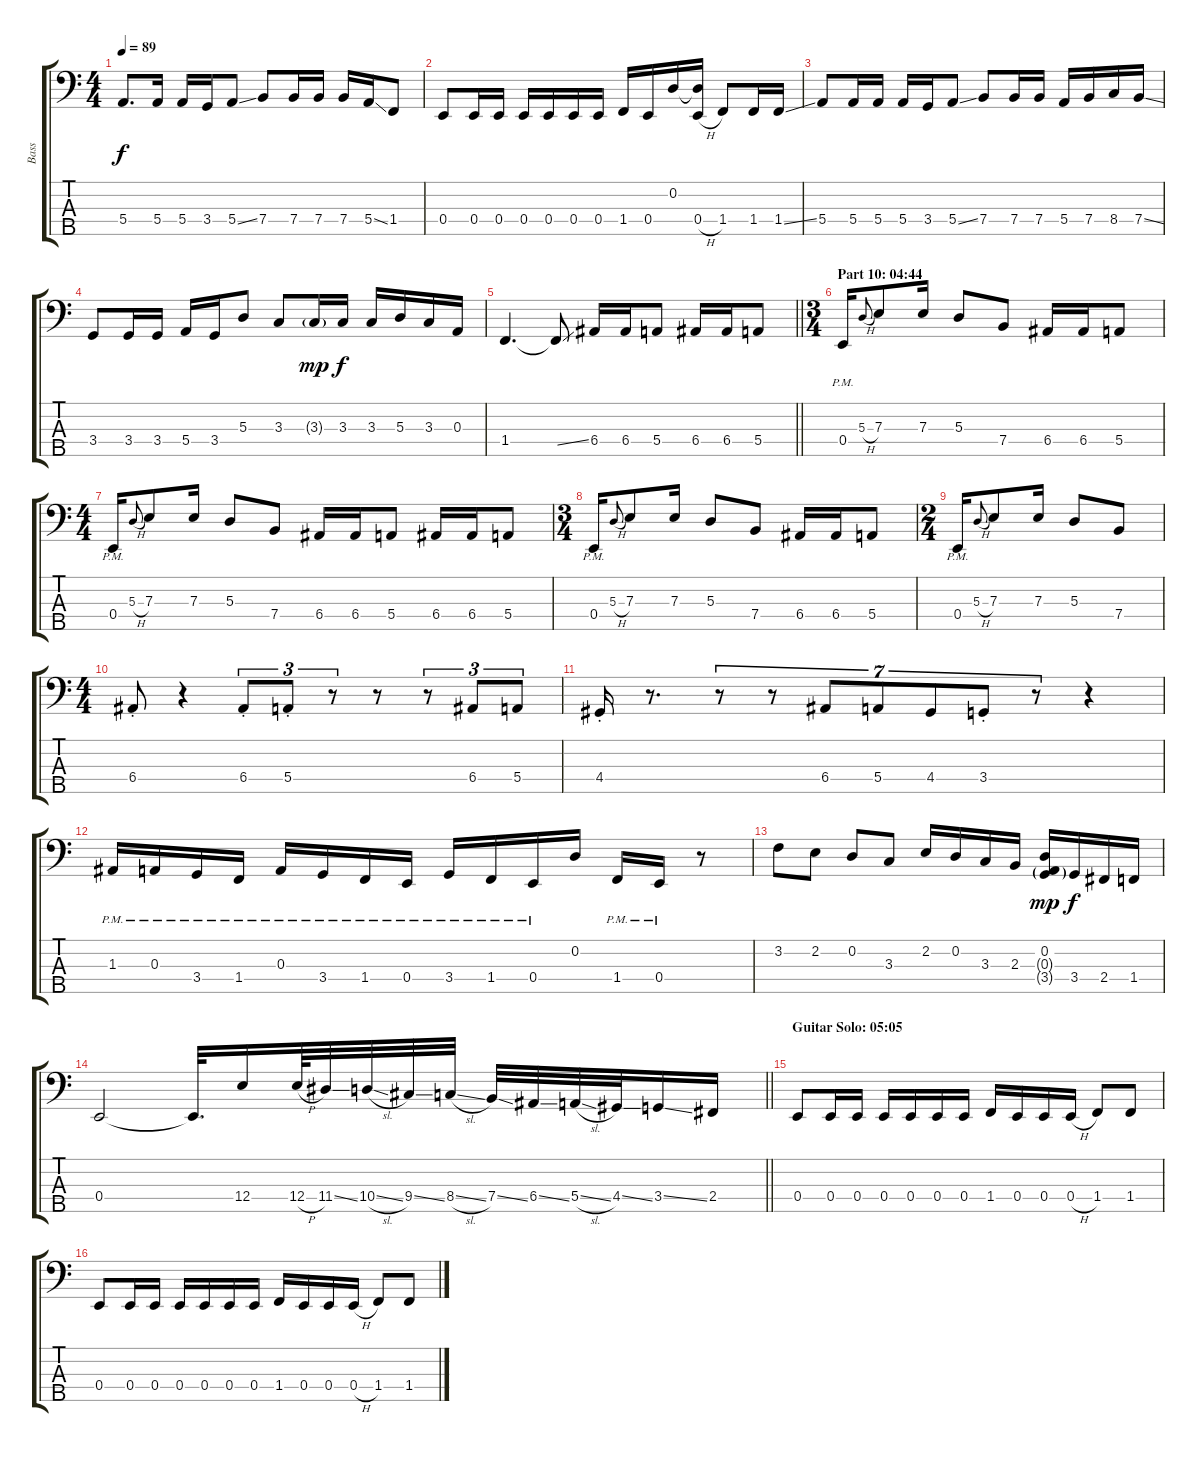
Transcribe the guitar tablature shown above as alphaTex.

\track ("Bass" "Bass") {instrument electricbasspick}
\staff {score tabs}
\tuning (G2 D2 A1 E1 B0) {hide}
\ts (4 4)
\tempo 89
\clef f4
\ks c
5.4.8{d dy f} 5.4.16 5.4.16 3.4.16 5.4{ss}.8 7.4.8 7.4.16 7.4.16 7.4.16 5.4{ss}.16 1.4.8 |
0.4.8 0.4.16 0.4.16 0.4.16 0.4.16 0.4.16 0.4.16 1.4.16 0.4.16 0.2.16 (0.2{t} 0.4{h}).16 1.4.8 1.4.16 1.4{ss}.16 |
5.4.8 5.4.16 5.4.16 5.4.16 3.4.16 5.4{ss}.8 7.4.8 7.4.16 7.4.16 5.4.16 7.4.16 8.4.16 7.4{ss}.16 |
3.4.8 3.4.16 3.4.16 5.4.16 3.4.16 5.3.8 3.3.8 3.3{g}.16{dy mp} 3.3.16{dy f} 3.3.16 5.3.16 3.3.16 0.3.16 |
\barLineRight lightlight
1.4.4{d} 1.4{ss t}.8 6.4.16 6.4.16 5.4.8 6.4.16 6.4.16 5.4.8 |
\ts (3 4)
\section ("" "Part 10: 04:44")
0.4{pm}.16 5.3{h}.8{gr onbeat} 7.3.8 7.3.16 5.3.8 7.4.8 6.4.16 6.4.16 5.4.8 |
\ts (4 4)
0.4{pm}.16 5.3{h}.8{gr onbeat} 7.3.8 7.3.16 5.3.8 7.4.8 6.4.16 6.4.16 5.4.8 6.4.16 6.4.16 5.4.8 |
\ts (3 4)
0.4{pm}.16 5.3{h}.8{gr onbeat} 7.3.8 7.3.16 5.3.8 7.4.8 6.4.16 6.4.16 5.4.8 |
\ts (2 4)
0.4{pm}.16 5.3{h}.8{gr onbeat} 7.3.8 7.3.16 5.3.8 7.4.8 |
\ts (4 4)
6.4{st}.8 r.4 6.4{st}.8{tu (3 2)} 5.4{st}.8{tu (3 2)} r.8{tu (3 2)} r.8 r.8{tu (3 2)} 6.4.8{tu (3 2)} 5.4.8{tu (3 2)} |
4.4{st}.16 r.8{d} r.8{tu (7 4)} r.8{tu (7 4)} 6.4.8{tu (7 4)} 5.4.8{tu (7 4)} 4.4.8{tu (7 4)} 3.4{st}.8{tu (7 4)} r.8{tu (7 4)} r.4 |
1.3{pm}.16 0.3{pm}.16 3.4{pm}.16 1.4{pm}.16 0.3{pm}.16 3.4{pm}.16 1.4{pm}.16 0.4{pm}.16 3.4{pm}.16 1.4{pm}.16 0.4{pm}.16 0.2.16 1.4{pm}.16 0.4{pm}.16 r.8 |
3.2.8 2.2.8 0.2.8 3.3.8 2.2.16 0.2.16 3.3.16 2.3.16 (0.2 0.3{g} 3.4{g}).16{dy mp} 3.4.16{dy f} 2.4.16 1.4.16 |
\barLineRight lightlight
0.4.2 0.4{t}.32{d} 12.4.16 12.4{h}.64 11.4{ss}.32 10.4{sl}.32 9.4{ss}.32 8.4{sl}.32 7.4{ss}.32 6.4{ss}.32 5.4{sl}.32 4.4{ss}.32 3.4{ss}.16 2.4.16 |
\section ("" "Guitar Solo: 05:05")
0.4.8 0.4.16 0.4.16 0.4.16 0.4.16 0.4.16 0.4.16 1.4.16 0.4.16 0.4.16 0.4{h}.16 1.4.8 1.4.8 |
0.4.8 0.4.16 0.4.16 0.4.16 0.4.16 0.4.16 0.4.16 1.4.16 0.4.16 0.4.16 0.4{h}.16 1.4.8 1.4.8
